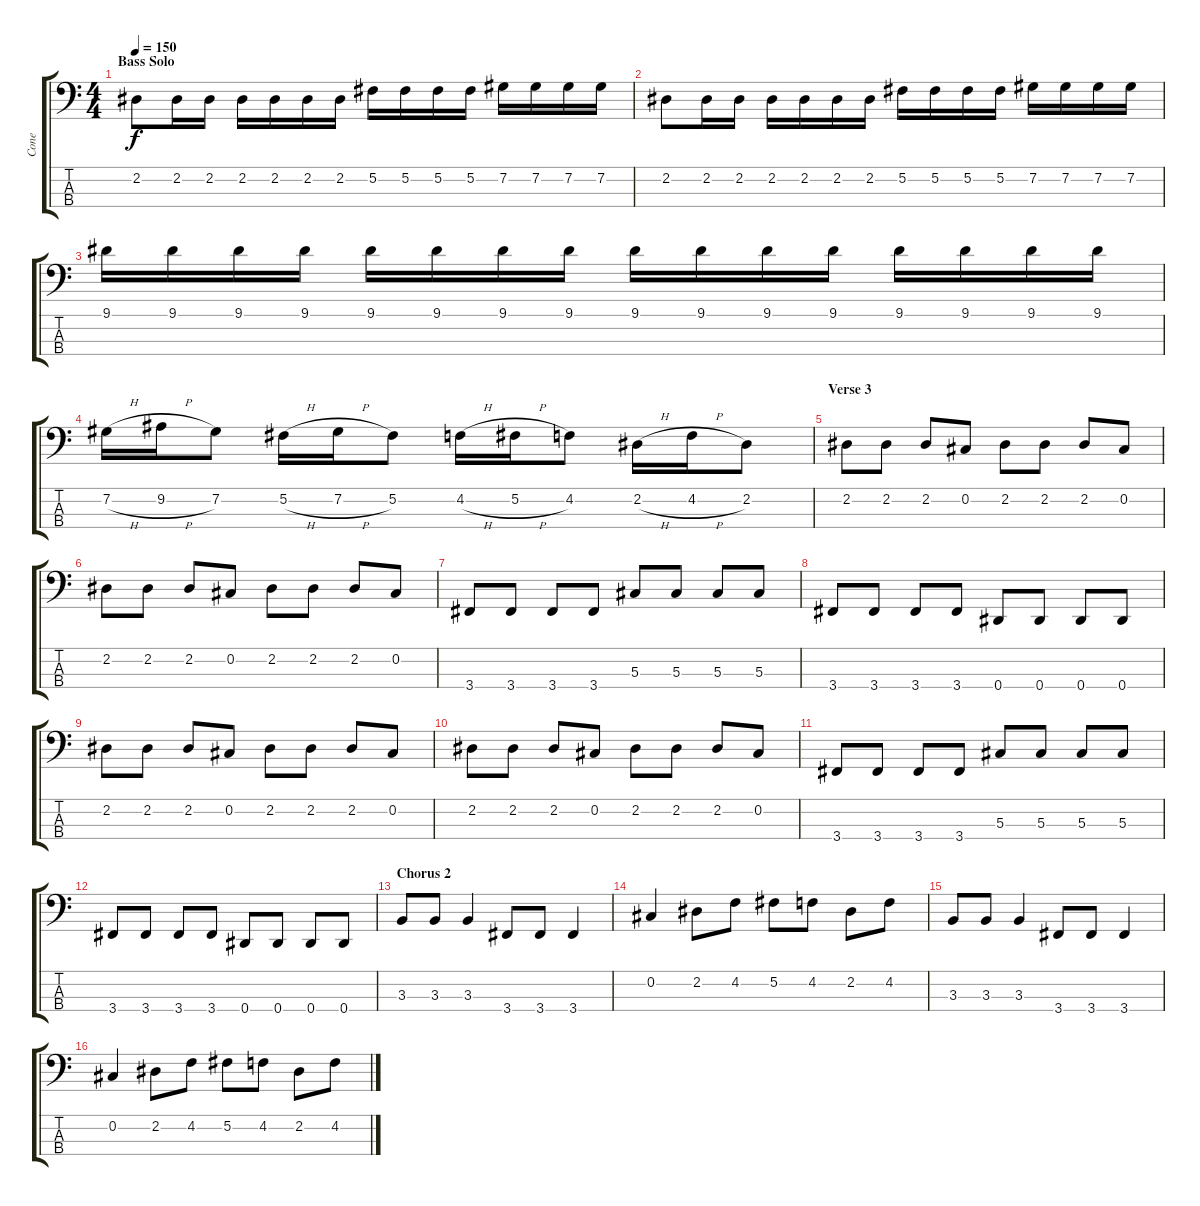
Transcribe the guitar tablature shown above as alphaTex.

\track ("Cone" "Cone") {instrument electricbasspick}
\staff {score tabs}
\tuning (Gb2 Db2 Ab1 Eb1) {hide}
\ts (4 4)
\section ("" "Bass Solo")
\tempo 150
\clef f4
\ks c
2.2.8{dy f} 2.2.16 2.2.16 2.2.16 2.2.16 2.2.16 2.2.16 5.2.16 5.2.16 5.2.16 5.2.16 7.2.16 7.2.16 7.2.16 7.2.16 |
2.2.8 2.2.16 2.2.16 2.2.16 2.2.16 2.2.16 2.2.16 5.2.16 5.2.16 5.2.16 5.2.16 7.2.16 7.2.16 7.2.16 7.2.16 |
9.1.16 9.1.16 9.1.16 9.1.16 9.1.16 9.1.16 9.1.16 9.1.16 9.1.16 9.1.16 9.1.16 9.1.16 9.1.16 9.1.16 9.1.16 9.1.16 |
7.2{h}.16 9.2{h}.16 7.2.8 5.2{h}.16 7.2{h}.16 5.2.8 4.2{h}.16 5.2{h}.16 4.2.8 2.2{h}.16 4.2{h}.16 2.2.8 |
\section ("" "Verse 3")
2.2.8 2.2.8 2.2.8 0.2.8 2.2.8 2.2.8 2.2.8 0.2.8 |
2.2.8 2.2.8 2.2.8 0.2.8 2.2.8 2.2.8 2.2.8 0.2.8 |
3.4.8 3.4.8 3.4.8 3.4.8 5.3.8 5.3.8 5.3.8 5.3.8 |
3.4.8 3.4.8 3.4.8 3.4.8 0.4.8 0.4.8 0.4.8 0.4.8 |
2.2.8 2.2.8 2.2.8 0.2.8 2.2.8 2.2.8 2.2.8 0.2.8 |
2.2.8 2.2.8 2.2.8 0.2.8 2.2.8 2.2.8 2.2.8 0.2.8 |
3.4.8 3.4.8 3.4.8 3.4.8 5.3.8 5.3.8 5.3.8 5.3.8 |
3.4.8 3.4.8 3.4.8 3.4.8 0.4.8 0.4.8 0.4.8 0.4.8 |
\section ("" "Chorus 2")
3.3.8 3.3.8 3.3.4 3.4.8 3.4.8 3.4.4 |
0.2.4 2.2.8 4.2.8 5.2.8 4.2.8 2.2.8 4.2.8 |
3.3.8 3.3.8 3.3.4 3.4.8 3.4.8 3.4.4 |
0.2.4 2.2.8 4.2.8 5.2.8 4.2.8 2.2.8 4.2.8
